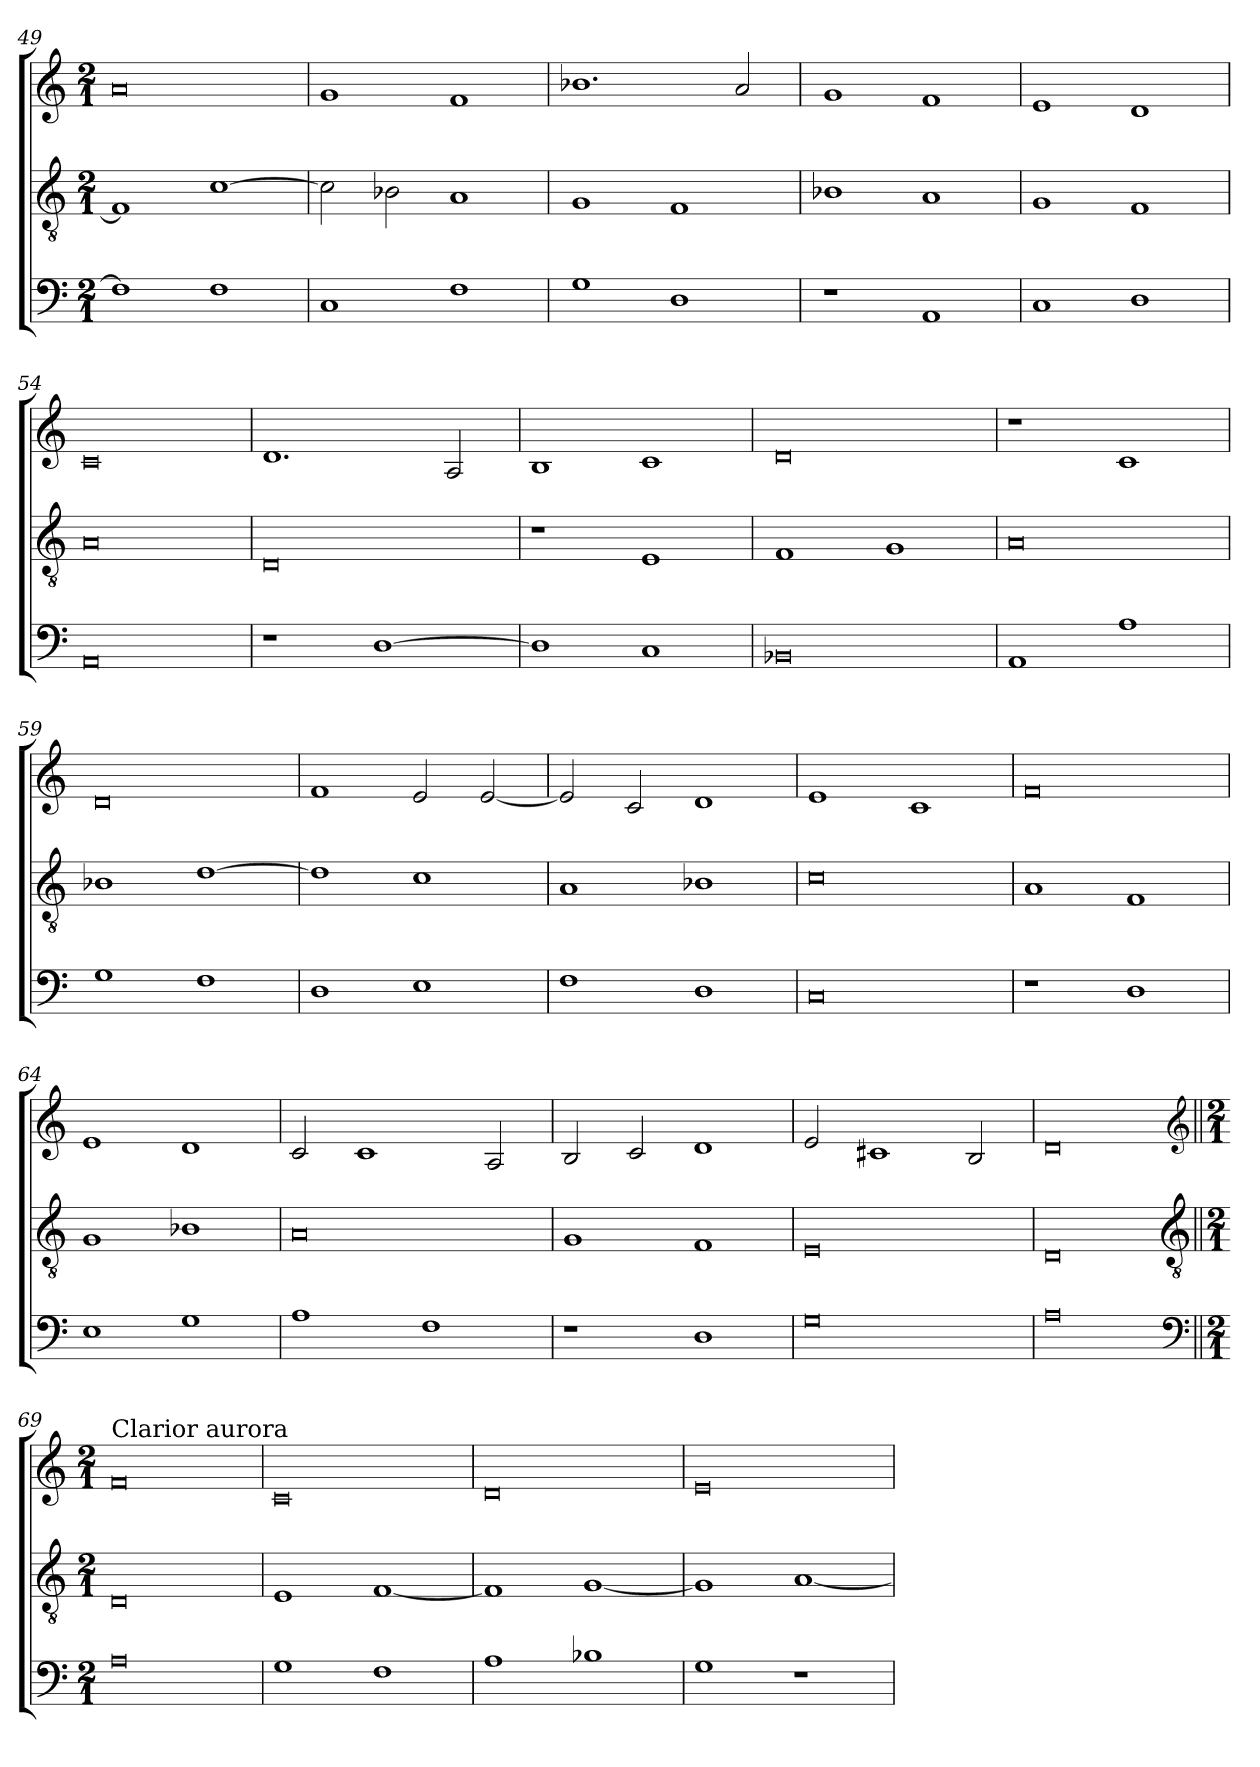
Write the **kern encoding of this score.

**kern	**kern	**kern
*part1	*part1	*part1
*staff3	*staff2	*staff1
!!LO:LB:g=z
*clefF4	*clefGv2	*clefG2
*k[]	*k[]	*k[]
*M2/1	*M2/1	*M2/1
=49	=49	=49
1F]	1F]	0a
1F	[1c	.
=50	=50	=50
1C	2c\]	1g
.	2B-X\	.
1F	1A	1f
=51	=51	=51
1G	1G	1.b-X
1D	1F	.
.	.	2a/
=52	=52	=52
1r	1B-X	1g
1AA	1A	1f
=53	=53	=53
1C	1G	1e
1D	1F	1d
=54	=54	=54
0AA	0A	0c
!!LO:PB:g=z
=55	=55	=55
1r	0D	1.d
[1D	.	.
.	.	2A/
=56	=56	=56
1D]	1r	1B
1C	1E	1c
=57	=57	=57
0BB-X	1F	0d
.	1G	.
=58	=58	=58
1AA	0A	1r
1A	.	1c
=59	=59	=59
1G	1B-X	0d
1F	[1d	.
=60	=60	=60
1D	1d]	1f
1E	1c	2e/
.	.	[2e/
!!LO:LB:g=z
=61	=61	=61
1F	1A	2e/]
.	.	2c/
1D	1B-X	1d
=62	=62	=62
0C	0c	1e
.	.	1c
=63	=63	=63
1r	1A	0f
1D	1F	.
=64	=64	=64
1E	1G	1e
1G	1B-X	1d
=65	=65	=65
1A	0A	2c/
.	.	1c
1F	.	.
.	.	2A/
=66	=66	=66
1r	1G	2B/
.	.	2c/
1D	1F	1d
!!LO:LB:g=z
=67	=67	=67
0G	0E	2e/
.	.	1c#X
.	.	2B/
=68	=68	=68
0A	0D	0d
*clefF4	*clefGv2	*clefG2
=69||	=69||	=69||
*k[]	*k[]	*k[]
*M2/1	*M2/1	*M2/1
!	!	!LO:TX:t=Clarior aurora
0A	0D	0f
=70	=70	=70
1G	1E	0c
1F	[1F	.
=71	=71	=71
1A	1F]	0d
1B-X	[1G	.
=72	=72	=72
1G	1G]	0e
1r	[1A	.
=	=	=
*-	*-	*-
